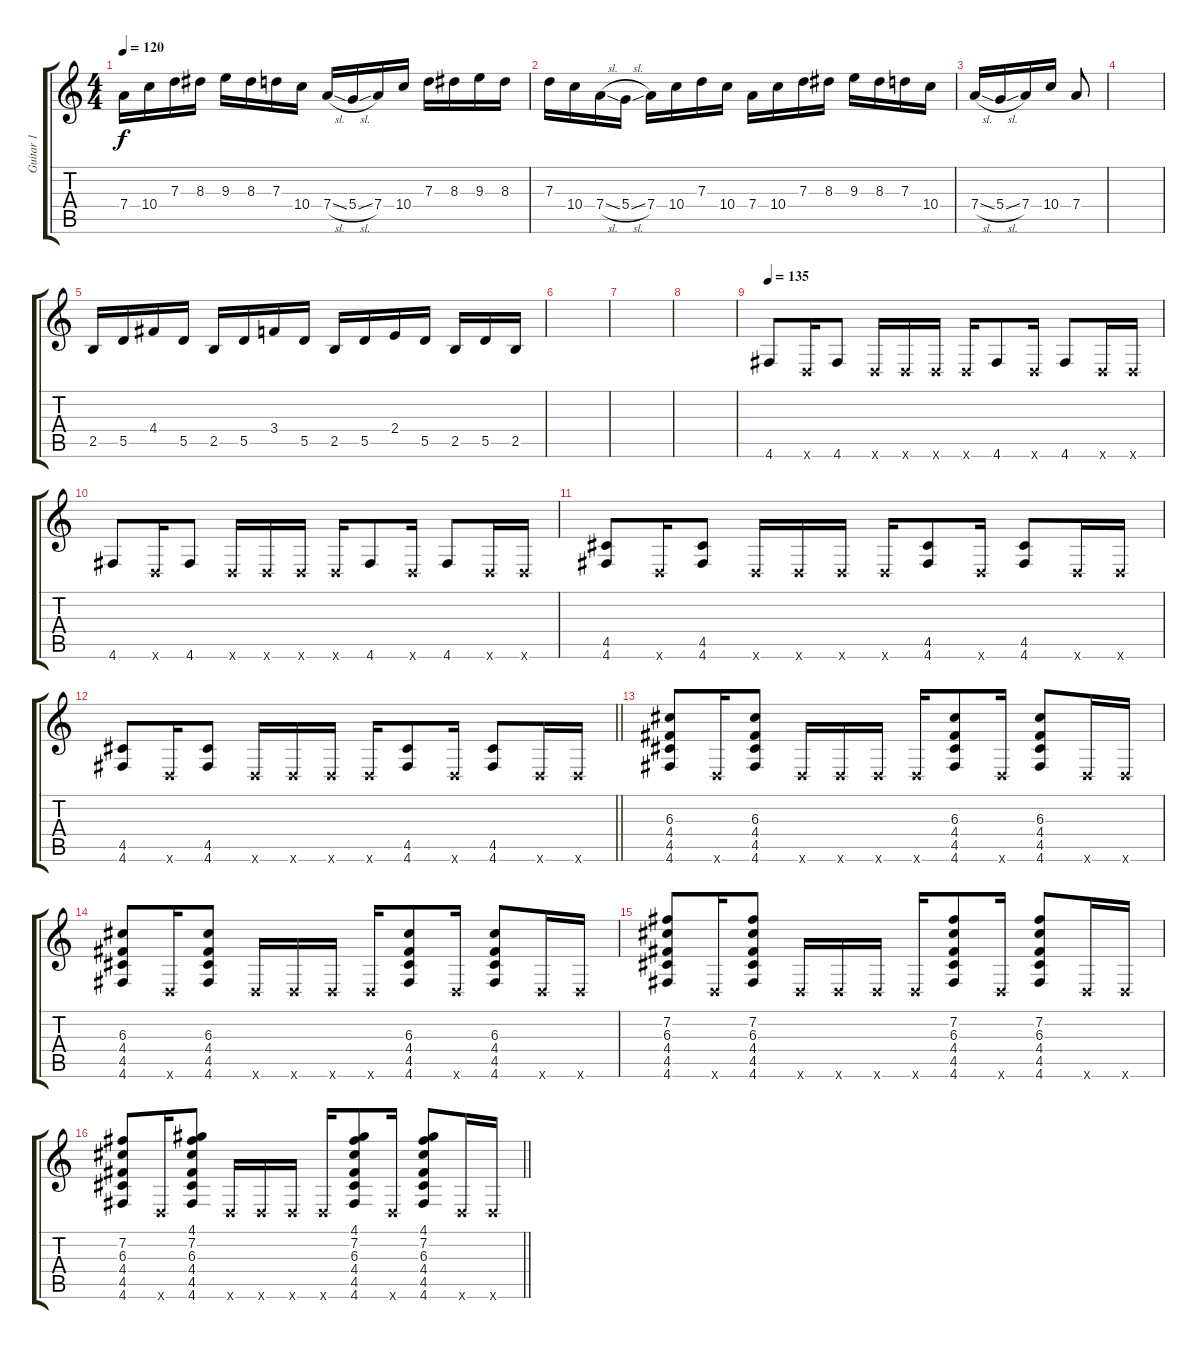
\track ("Guitar 1" "Guitar 1") {instrument distortionguitar}
\staff {score tabs}
\tuning (E4 B3 G3 D3 A2 D2) {hide}
\ts (4 4)
\tempo 120
\clef g2
\ks c
7.4.16{dy f} 10.4.16 7.3.16 8.3.16 9.3.16 8.3.16 7.3.16 10.4.16 7.4{sl}.16 5.4{sl}.16 7.4.16 10.4.16 7.3.16 8.3.16 9.3.16 8.3.16 |
7.3.16 10.4.16 7.4{sl}.16 5.4{sl}.16 7.4.16 10.4.16 7.3.16 10.4.16 7.4.16 10.4.16 7.3.16 8.3.16 9.3.16 8.3.16 7.3.16 10.4.16 |
7.4{sl}.16 5.4{sl}.16 7.4.16 10.4.16 7.4.8 |
|
2.5.16 5.5.16 4.4.16 5.5.16 2.5.16 5.5.16 3.4.16 5.5.16 2.5.16 5.5.16 2.4.16 5.5.16 2.5.16 5.5.16 2.5.16 |
|
|
|
\tempo 135
4.6.8{instrument distortionguitar} 0.6{x}.16 4.6.8 0.6{x}.16 0.6{x}.16 0.6{x}.16 0.6{x}.16 4.6.8 0.6{x}.16 4.6.8 0.6{x}.16 0.6{x}.16 |
4.6.8 0.6{x}.16 4.6.8 0.6{x}.16 0.6{x}.16 0.6{x}.16 0.6{x}.16 4.6.8 0.6{x}.16 4.6.8 0.6{x}.16 0.6{x}.16 |
(4.5 4.6).8 0.6{x}.16 (4.5 4.6).8 0.6{x}.16 0.6{x}.16 0.6{x}.16 0.6{x}.16 (4.5 4.6).8 0.6{x}.16 (4.5 4.6).8 0.6{x}.16 0.6{x}.16 |
\barLineRight lightlight
(4.5 4.6).8 0.6{x}.16 (4.5 4.6).8 0.6{x}.16 0.6{x}.16 0.6{x}.16 0.6{x}.16 (4.5 4.6).8 0.6{x}.16 (4.5 4.6).8 0.6{x}.16 0.6{x}.16 |
(6.3 4.4 4.5 4.6).8 0.6{x}.16 (6.3 4.4 4.5 4.6).8 0.6{x}.16 0.6{x}.16 0.6{x}.16 0.6{x}.16 (6.3 4.4 4.5 4.6).8 0.6{x}.16 (6.3 4.4 4.5 4.6).8 0.6{x}.16 0.6{x}.16 |
(6.3 4.4 4.5 4.6).8 0.6{x}.16 (6.3 4.4 4.5 4.6).8 0.6{x}.16 0.6{x}.16 0.6{x}.16 0.6{x}.16 (6.3 4.4 4.5 4.6).8 0.6{x}.16 (6.3 4.4 4.5 4.6).8 0.6{x}.16 0.6{x}.16 |
(7.2 6.3 4.4 4.5 4.6).8 0.6{x}.16 (7.2 6.3 4.4 4.5 4.6).8 0.6{x}.16 0.6{x}.16 0.6{x}.16 0.6{x}.16 (7.2 6.3 4.4 4.5 4.6).8 0.6{x}.16 (7.2 6.3 4.4 4.5 4.6).8 0.6{x}.16 0.6{x}.16 |
\barLineRight lightlight
(7.2 6.3 4.4 4.5 4.6).8 0.6{x}.16 (4.1 7.2 6.3 4.4 4.5 4.6).8 0.6{x}.16 0.6{x}.16 0.6{x}.16 0.6{x}.16 (4.1 7.2 6.3 4.4 4.5 4.6).8 0.6{x}.16 (4.1 7.2 6.3 4.4 4.5 4.6).8 0.6{x}.16 0.6{x}.16
